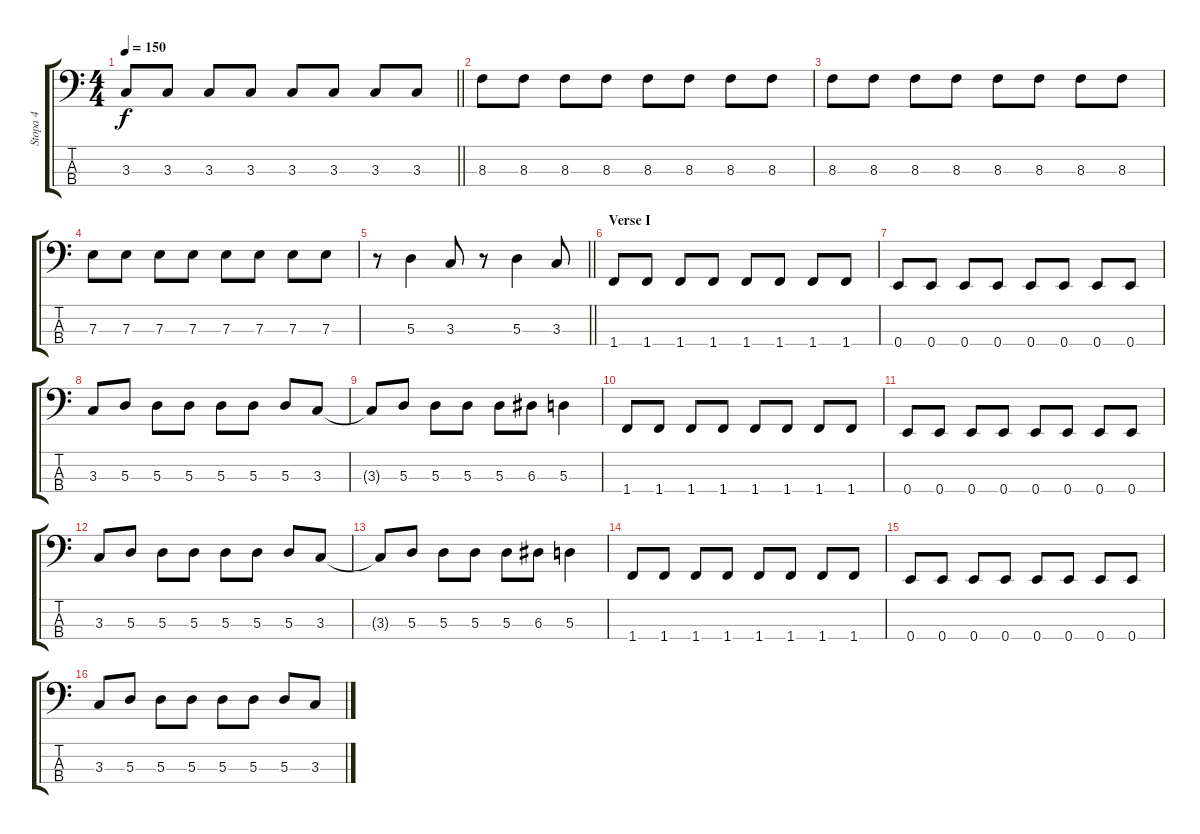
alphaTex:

\track ("Stopa 4" "Stopa 4") {instrument electricbassfinger}
\staff {score tabs}
\tuning (G2 D2 A1 E1) {hide}
\ts (4 4)
\tempo 150
\clef f4
\barLineRight lightlight
\ks c
3.3.8{dy f} 3.3.8 3.3.8 3.3.8 3.3.8 3.3.8 3.3.8 3.3.8 |
8.3.8 8.3.8 8.3.8 8.3.8 8.3.8 8.3.8 8.3.8 8.3.8 |
8.3.8 8.3.8 8.3.8 8.3.8 8.3.8 8.3.8 8.3.8 8.3.8 |
7.3.8 7.3.8 7.3.8 7.3.8 7.3.8 7.3.8 7.3.8 7.3.8 |
\barLineRight lightlight
r.8 5.3.4 3.3.8 r.8 5.3.4 3.3.8 |
\section ("" "Verse I")
1.4.8 1.4.8 1.4.8 1.4.8 1.4.8 1.4.8 1.4.8 1.4.8 |
0.4.8 0.4.8 0.4.8 0.4.8 0.4.8 0.4.8 0.4.8 0.4.8 |
3.3.8 5.3.8 5.3.8 5.3.8 5.3.8 5.3.8 5.3.8 3.3.8 |
3.3{t}.8 5.3.8 5.3.8 5.3.8 5.3.8 6.3.8 5.3.4 |
1.4.8 1.4.8 1.4.8 1.4.8 1.4.8 1.4.8 1.4.8 1.4.8 |
0.4.8 0.4.8 0.4.8 0.4.8 0.4.8 0.4.8 0.4.8 0.4.8 |
3.3.8 5.3.8 5.3.8 5.3.8 5.3.8 5.3.8 5.3.8 3.3.8 |
3.3{t}.8 5.3.8 5.3.8 5.3.8 5.3.8 6.3.8 5.3.4 |
1.4.8 1.4.8 1.4.8 1.4.8 1.4.8 1.4.8 1.4.8 1.4.8 |
0.4.8 0.4.8 0.4.8 0.4.8 0.4.8 0.4.8 0.4.8 0.4.8 |
3.3.8 5.3.8 5.3.8 5.3.8 5.3.8 5.3.8 5.3.8 3.3.8
